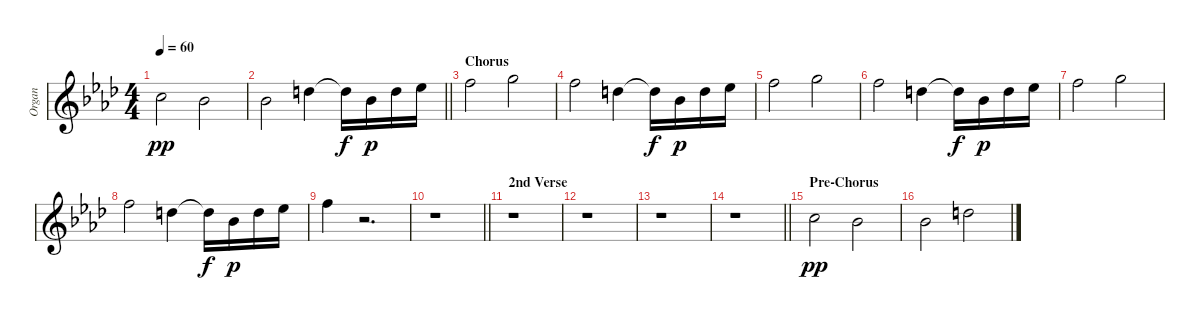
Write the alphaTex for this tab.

\track ("Organ" "Organ") {instrument drawbarorgan}
\staff {score}
\tuning (E4 B3 G3 D3 A2 E2) {hide}
\ts (4 4)
\tempo 60
\clef g2
\ks fminor
8.1.2{dy pp} 6.1.2 |
\barLineRight lightlight
6.1.2 10.1.4 10.1{t}.16{dy f} 6.1.16{dy p} 10.1.16 11.1.16 |
\section ("" "Chorus")
13.1.2 15.1.2 |
13.1.2 10.1.4 10.1{t}.16{dy f} 6.1.16{dy p} 10.1.16 11.1.16 |
13.1.2 15.1.2 |
13.1.2 10.1.4 10.1{t}.16{dy f} 6.1.16{dy p} 10.1.16 11.1.16 |
13.1.2 15.1.2 |
13.1.2 10.1.4 10.1{t}.16{dy f} 6.1.16{dy p} 10.1.16 11.1.16 |
13.1.4 r.2{d} |
\barLineRight lightlight
r.1 |
\section ("" "2nd Verse")
r.1 |
r.1 |
r.1 |
\barLineRight lightlight
r.1 |
\section ("" "Pre-Chorus")
8.1.2{dy pp} 6.1.2 |
6.1.2 10.1.2
